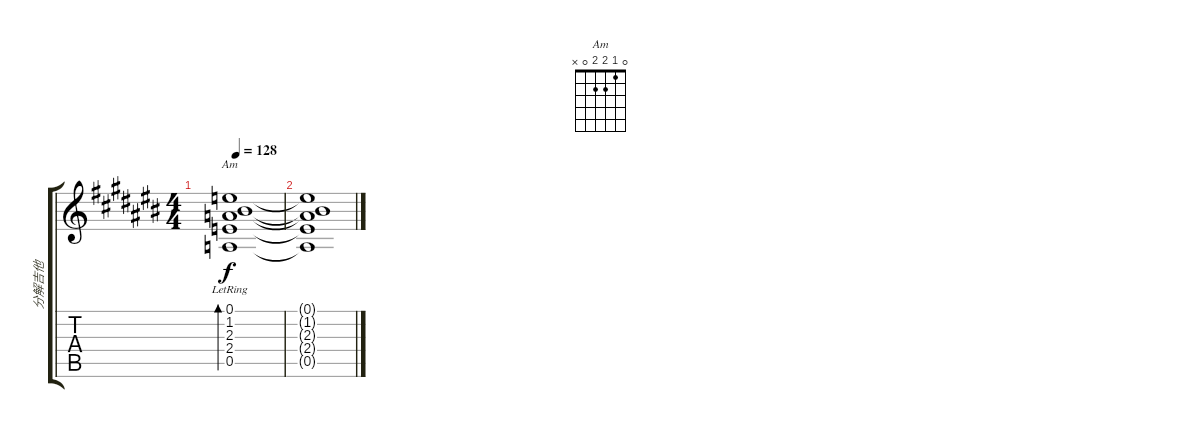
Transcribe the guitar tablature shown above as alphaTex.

\track ("分解吉他" "分解吉他") {instrument acousticguitarsteel}
\staff {score tabs}
\tuning (E4 B3 G3 D3 A2 E2) {hide}
\chord ("Am" 0 1 2 2 0 x)
\ts (4 4)
\tempo 128
\clef g2
\ks c#
(0.1 1.2 2.3{lr} 2.4 0.5).1{bd 480 ch "Am" dy f} |
(0.1{t} 1.2{t} 2.3{t} 2.4{t} 0.5{t}).1
